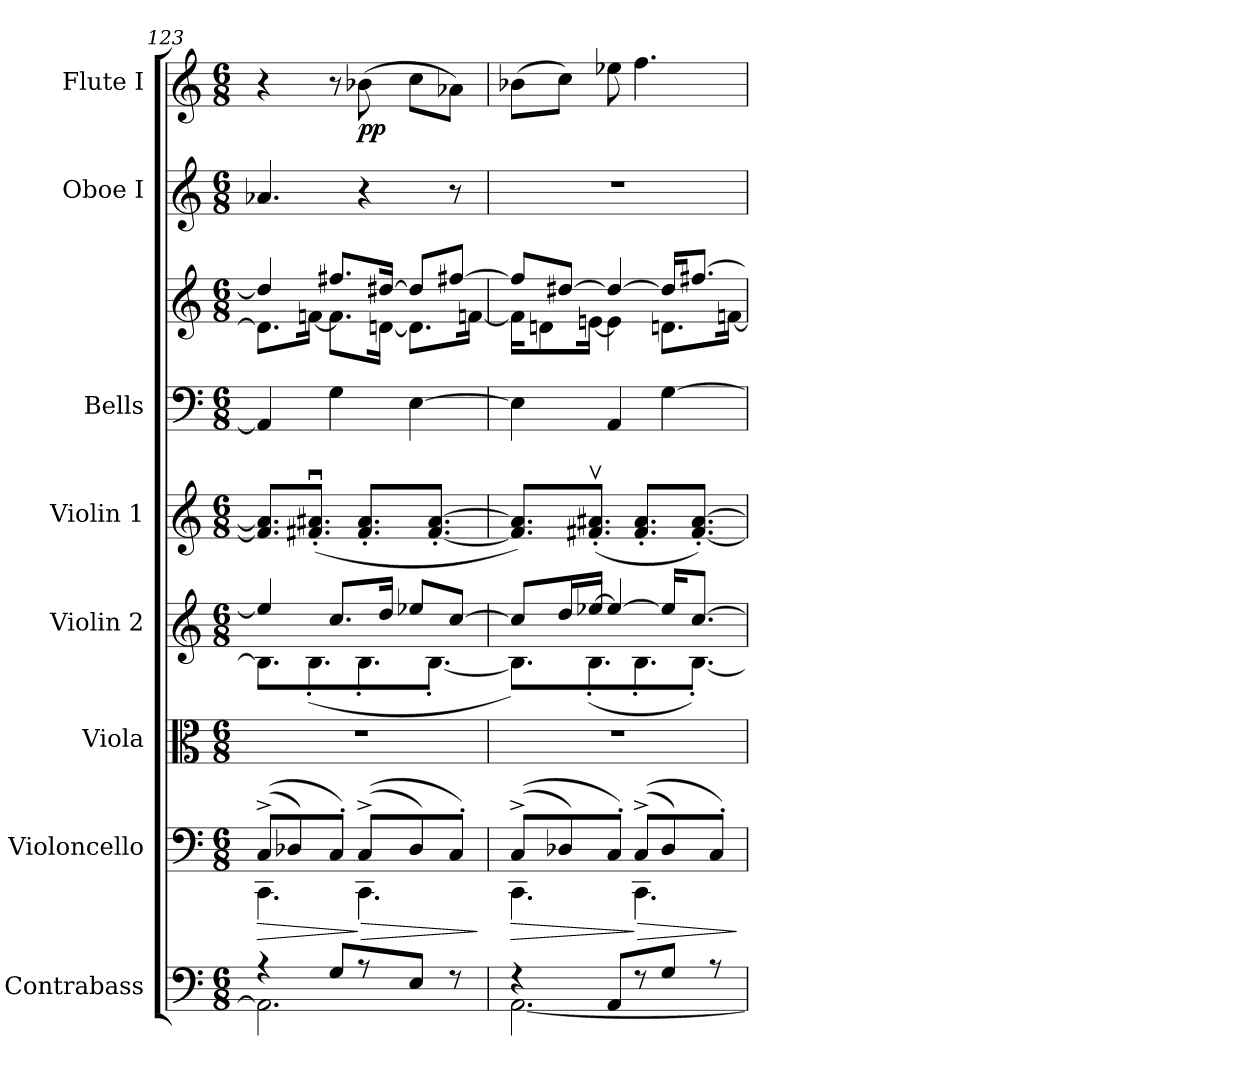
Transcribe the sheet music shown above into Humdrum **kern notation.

**kern	**kern	**dynam	**kern	**kern	**kern	**kern	**kern	**kern	**kern	**dynam
*part8	*part7	*part7	*part6	*part5	*part4	*part3	*part3	*part2	*part1	*part1
*staff9	*staff8	*staff8	*staff7	*staff6	*staff5	*staff4	*staff3	*staff2	*staff1	*staff1
*I"Contrabass	*I"Violoncello	*	*I"Viola	*I"Violin 2	*I"Violin 1	*I"Bells	*	*I"Oboe I	*I"Flute I	*
*I'Cb.	*I'Vc.	*	*I'Vla.	*I'Vln. 2	*I'Vln. 1	*	*	*I'Ob.	*I'Fl.	*
*clefF4	*clefF4	*	*clefC3	*clefG2	*clefG2	*clefF4	*clefG2	*clefG2	*clefG2	*
*ITrd7c12	*	*	*	*	*	*	*	*	*	*
*k[]	*k[]	*	*k[]	*k[]	*k[]	*k[]	*k[]	*k[]	*k[]	*
*C:	*C:	*	*C:	*C:	*C:	*C:	*C:	*C:	*C:	*
*M6/8	*M6/8	*	*M6/8	*M6/8	*M6/8	*M6/8	*M6/8	*M6/8	*M6/8	*
=123	=123	=123	=123	=123	=123	=123	=123	=123	=123	=123
*^	*^	*	*	*	*	*	*	*	*	*
!	!	!	!	!LO:HP:b	!	!	!	!	!	!	!	!
*	*	*	*	*	*	*^	*	*	*^	*	*	*
4r	2.AAA]	((8C^L	4.CC	>	4%3r	4ee-]	8.BL]	8.f#] 8.a#]L	4AA]	4dd#]	8.dL]	4.a-Xi	4r	.
.	.	8D-X)	.	.	.	.	.	.	.	.	.	.	.	.
.	.	.	.	.	.	.	(8.B'	(8.f#X'u 8.a#X'uJ	.	.	[16fnJk	.	.	.
8GGL	.	8C'J)	.	.	.	8.ccL	.	.	4G	8.ff#XL	8.fL]	.	8r	.
!	!	!	!	!LO:HP:n=1:b	!	!	!	!	!	!	!	!	!	!
8r	.	((8C^L	4.CC	] >	.	.	8.B'	8.f#' 8.a#'L	.	.	.	4r	(8b-X	pp
.	.	.	.	.	.	16ddJk	.	.	.	[16dd#XJk	[16dnJk	.	.	.
8EEJ	.	8D-)	.	.	.	8ee-XL	.	.	[4E	8dd#L]	8.dL]	.	8ccL	.
.	.	.	.	.	.	.	[8.B'J	[8.f#' [8.a#'J	.	.	.	.	.	.
8r	.	8C'J)	.	.	.	[8ccJ	.	.	.	[8ff#XJ	.	8r	8a-XjJ)	.
.	.	.	.	.	.	.	.	.	.	.	[16fnJk	.	.	.
*v	*v	*	*	*	*	*v	*v	*	*	*v	*v	*	*	*
*	*v	*v	*	*	*	*	*	*	*	*	*
.	.	]	.	.	.	.	.	.	.	.
=124	=124	=124	=124	=124	=124	=124	=124	=124	=124	=124
*^	*^	*	*	*	*	*	*	*	*	*
!	!	!	!	!LO:HP:b	!	!	!	!	!	!	!	!
*	*	*	*	*	*	*^	*	*	*^	*	*	*
4r	[2.AAA	((8C^L	4.CC	>	4%3r	8ccL]	8.BL])	8.f#] 8.a#]L)	4E]	8ff#L]	16fKL]	4%3r	(8b-XL	.
.	.	.	.	.	.	.	.	.	.	.	8dn	.	.	.
.	.	8D-X)	.	.	.	16ddL	.	.	.	[8dd#XJ	.	.	8ccJ)	.
.	.	.	.	.	.	[16ee-XJJ	(8.B'	(8.f#X'v 8.a#X'vJ	.	.	[16enJk	.	.	.
8AAAL	.	8C'J)	.	.	.	4ee-_	.	.	4AA	4dd#_	4e]	.	8ee-Xi	.
!	!	!	!	!LO:HP:n=1:b	!	!	!	!	!	!	!	!	!	!
8r	.	((8C^L	4.CC	] >	.	.	8.B'	8.f#' 8.a#'L	.	.	.	.	4.ff	.
8GGJ	.	8D-)	.	.	.	16ee-KL]	.	.	[4G	16dd#KL]	8.dnL	.	.	.
.	.	.	.	.	.	[8.ccJ	[8.B'J)	[8.f#' [8.a#'J)	.	[8.ff#XJ	.	.	.	.
8r	.	8C'J)	.	.	.	.	.	.	.	.	.	.	.	.
.	.	.	.	.	.	.	.	.	.	.	[16fnJk	.	.	.
*v	*v	*	*	*	*	*v	*v	*	*	*v	*v	*	*	*
*	*v	*v	*	*	*	*	*	*	*	*	*
.	.	]	.	.	.	.	.	.	.	.
=	=	=	=	=	=	=	=	=	=	=
*-	*-	*-	*-	*-	*-	*-	*-	*-	*-	*-
